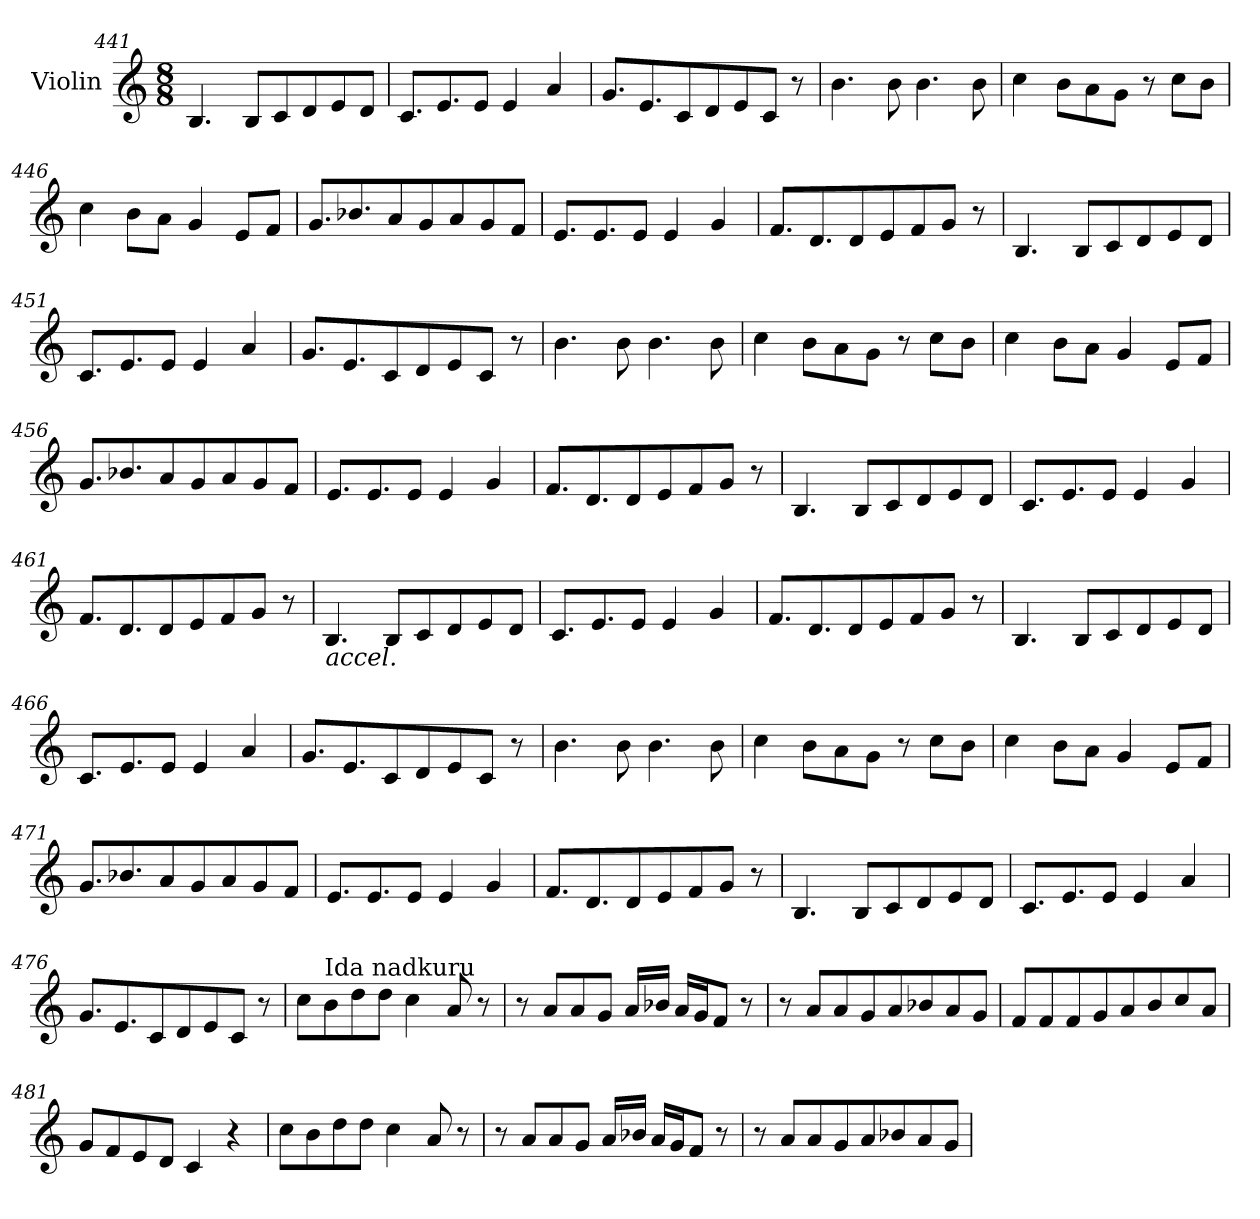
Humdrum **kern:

**kern
*part1
*staff1
*I"Violin
*clefG2
*k[]
*M8/8
=441
4.B/
8B/L
8c/
8d/
8e/
8d/J
=442
8.c/L
8.e/
8e/J
4e/
4a/
=443
8.g/L
8.e/
8c/
8d/
8e/
8c/J
8r
=444
4.b\
8b\
4.b\
8b\
!!LO:LB:g=z
=445
4cc\
8b\L
8a\
8g\J
8r
8cc\L
8b\J
=446
4cc\
8b\L
8a\J
4g/
8e/L
8f/J
=447
8.g/L
8.b-X/
8a/
8g/
8a/
8g/
8f/J
=448
8.e/L
8.e/
8e/J
4e/
4g/
!!LO:LB:g=z
=449
8.f/L
8.d/
8d/
8e/
8f/
8g/J
8r
=450
4.B/
8B/L
8c/
8d/
8e/
8d/J
=451
8.c/L
8.e/
8e/J
4e/
4a/
=452
8.g/L
8.e/
8c/
8d/
8e/
8c/J
8r
=453
4.b\
8b\
4.b\
8b\
!!LO:LB:g=z
=454
4cc\
8b\L
8a\
8g\J
8r
8cc\L
8b\J
=455
4cc\
8b\L
8a\J
4g/
8e/L
8f/J
=456
8.g/L
8.b-X/
8a/
8g/
8a/
8g/
8f/J
=457
8.e/L
8.e/
8e/J
4e/
4g/
!!LO:LB:g=z
=458
8.f/L
8.d/
8d/
8e/
8f/
8g/J
8r
=459
4.B/
8B/L
8c/
8d/
8e/
8d/J
=460
8.c/L
8.e/
8e/J
4e/
4g/
=461
8.f/L
8.d/
8d/
8e/
8f/
8g/J
8r
!!LO:LB:g=z
=462
!LO:TX:b:i:t=accel.
4.B/
8B/L
8c/
8d/
8e/
8d/J
=463
8.c/L
8.e/
8e/J
4e/
4g/
=464
8.f/L
8.d/
8d/
8e/
8f/
8g/J
8r
=465
4.B/
8B/L
8c/
8d/
8e/
8d/J
!!LO:LB:g=z
=466
8.c/L
8.e/
8e/J
4e/
4a/
=467
8.g/L
8.e/
8c/
8d/
8e/
8c/J
8r
=468
4.b\
8b\
4.b\
8b\
=469
4cc\
8b\L
8a\
8g\J
8r
8cc\L
8b\J
=470
4cc\
8b\L
8a\J
4g/
8e/L
8f/J
!!LO:LB:g=z
=471
8.g/L
8.b-X/
8a/
8g/
8a/
8g/
8f/J
=472
8.e/L
8.e/
8e/J
4e/
4g/
=473
8.f/L
8.d/
8d/
8e/
8f/
8g/J
8r
=474
4.B/
8B/L
8c/
8d/
8e/
8d/J
!!LO:PB:g=z
=475
8.c/L
8.e/
8e/J
4e/
4a/
=476
8.g/L
8.e/
8c/
8d/
8e/
8c/J
8r
=477
*MM120
8cc\L
!LO:TX:a:t=Ida nadkuru
8b\
8dd\
8dd\J
4cc\
8a/
8r
=478
8r
8a/L
8a/
8g/J
16a/LL
16b-X/JJ
16a/LL
16g/J
8f/J
8r
!!LO:LB:g=z
=479
8r
8a/L
8a/
8g/
8a/
8b-X/
8a/
8g/J
=480
8f/L
8f/
8f/
8g/
8a/
8b/
8cc/
8a/J
=481
8g/L
8f/
8e/
8d/J
4c/
4r
=482
8cc\L
8b\
8dd\
8dd\J
4cc\
8a/
8r
!!LO:LB:g=z
=483
8r
8a/L
8a/
8g/J
16a/LL
16b-X/JJ
16a/LL
16g/J
8f/J
8r
=484
8r
8a/L
8a/
8g/
8a/
8b-X/
8a/
8g/J
=
*-
